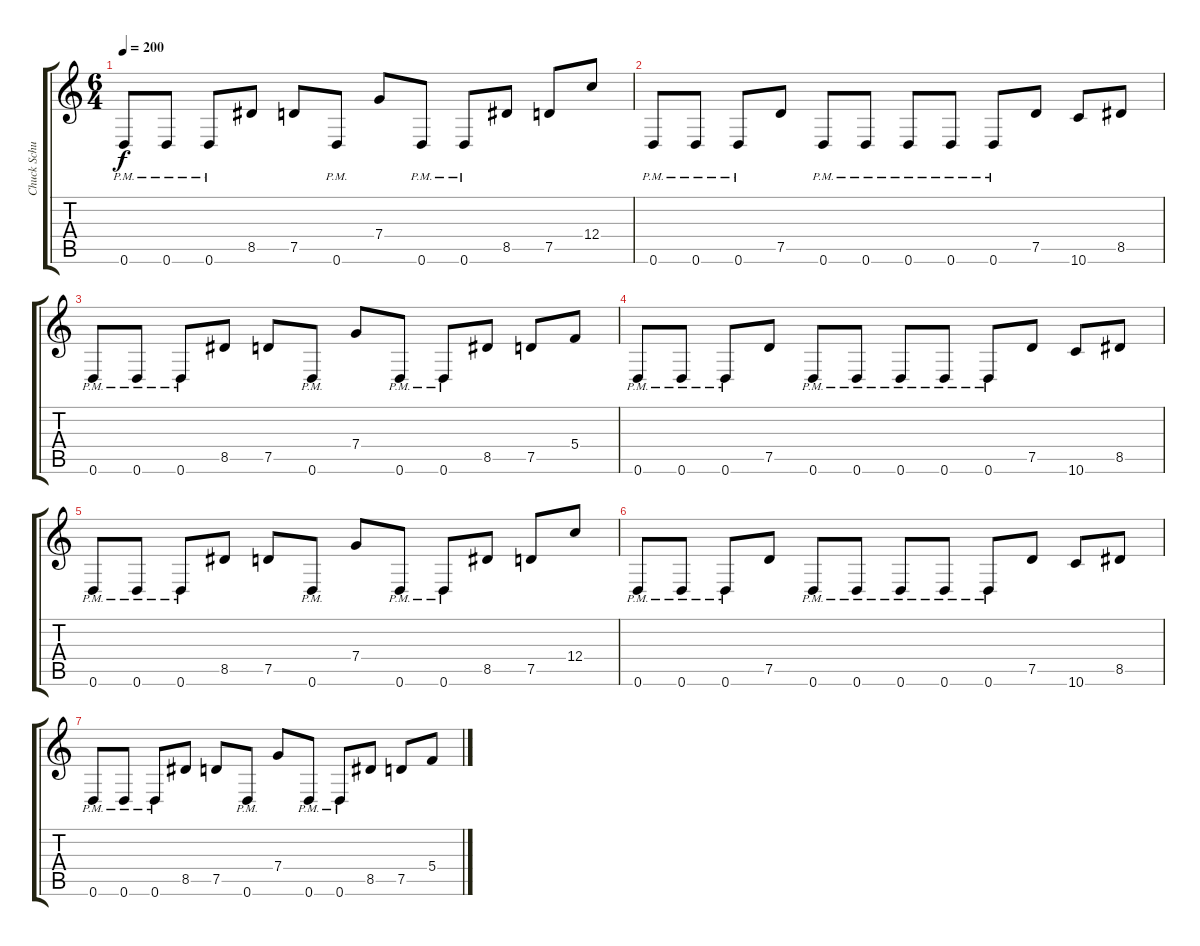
\track ("Chuck Schuldiner" "Chuck Schu") {instrument distortionguitar}
\staff {score tabs}
\tuning (D4 A3 F3 C3 G2 D2) {hide}
\ts (6 4)
\tempo 200
\clef g2
\ks c
0.6{pm}.8{dy f} 0.6{pm}.8 0.6{pm}.8 8.5.8 7.5.8 0.6{pm}.8 7.4.8 0.6{pm}.8 0.6{pm}.8 8.5.8 7.5.8 12.4.8 |
0.6{pm}.8 0.6{pm}.8 0.6{pm}.8 7.5.8 0.6{pm}.8 0.6{pm}.8 0.6{pm}.8 0.6{pm}.8 0.6{pm}.8 7.5.8 10.6.8 8.5.8 |
0.6{pm}.8 0.6{pm}.8 0.6{pm}.8 8.5.8 7.5.8 0.6{pm}.8 7.4.8 0.6{pm}.8 0.6{pm}.8 8.5.8 7.5.8 5.4.8 |
0.6{pm}.8 0.6{pm}.8 0.6{pm}.8 7.5.8 0.6{pm}.8 0.6{pm}.8 0.6{pm}.8 0.6{pm}.8 0.6{pm}.8 7.5.8 10.6.8 8.5.8 |
0.6{pm}.8 0.6{pm}.8 0.6{pm}.8 8.5.8 7.5.8 0.6{pm}.8 7.4.8 0.6{pm}.8 0.6{pm}.8 8.5.8 7.5.8 12.4.8 |
0.6{pm}.8 0.6{pm}.8 0.6{pm}.8 7.5.8 0.6{pm}.8 0.6{pm}.8 0.6{pm}.8 0.6{pm}.8 0.6{pm}.8 7.5.8 10.6.8 8.5.8 |
0.6{pm}.8 0.6{pm}.8 0.6{pm}.8 8.5.8 7.5.8 0.6{pm}.8 7.4.8 0.6{pm}.8 0.6{pm}.8 8.5.8 7.5.8 5.4.8
